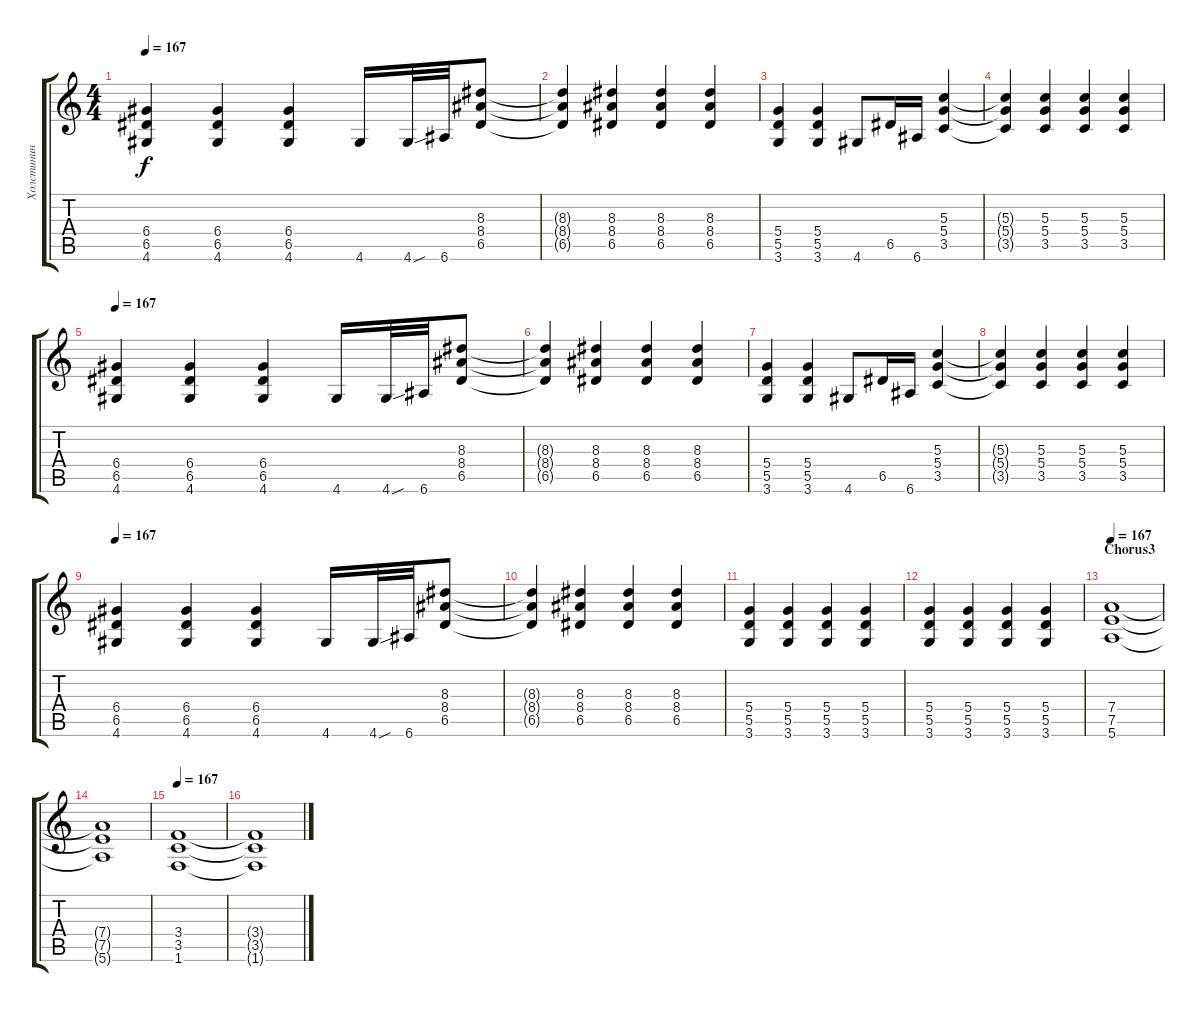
\track ("Холстинин" "Холстинин") {instrument distortionguitar}
\staff {score tabs}
\tuning (E4 B3 G3 D3 A2 E2) {hide}
\ts (4 4)
\tempo 167
\clef g2
\ks c
(6.4 6.5 4.6).4{dy f} (6.4 6.5 4.6).4 (6.4 6.5 4.6).4 4.6.16 4.6{sou}.32 6.6.32 (8.3 8.4 6.5).8 |
(8.3{t} 8.4{t} 6.5{t}).4 (8.3 8.4 6.5).4 (8.3 8.4 6.5).4 (8.3 8.4 6.5).4 |
(5.4 5.5 3.6).4 (5.4 5.5 3.6).4 4.6.8 6.5.16 6.6.16 (5.3 5.4 3.5).4 |
(5.3{t} 5.4{t} 3.5{t}).4 (5.3 5.4 3.5).4 (5.3 5.4 3.5).4 (5.3 5.4 3.5).4 |
\tempo 167
(6.4 6.5 4.6).4 (6.4 6.5 4.6).4 (6.4 6.5 4.6).4 4.6.16 4.6{sou}.32 6.6.32 (8.3 8.4 6.5).8 |
(8.3{t} 8.4{t} 6.5{t}).4 (8.3 8.4 6.5).4 (8.3 8.4 6.5).4 (8.3 8.4 6.5).4 |
(5.4 5.5 3.6).4 (5.4 5.5 3.6).4 4.6.8 6.5.16 6.6.16 (5.3 5.4 3.5).4 |
(5.3{t} 5.4{t} 3.5{t}).4 (5.3 5.4 3.5).4 (5.3 5.4 3.5).4 (5.3 5.4 3.5).4 |
\tempo 167
(6.4 6.5 4.6).4 (6.4 6.5 4.6).4 (6.4 6.5 4.6).4 4.6.16 4.6{sou}.32 6.6.32 (8.3 8.4 6.5).8 |
(8.3{t} 8.4{t} 6.5{t}).4 (8.3 8.4 6.5).4 (8.3 8.4 6.5).4 (8.3 8.4 6.5).4 |
(5.4 5.5 3.6).4 (5.4 5.5 3.6).4 (5.4 5.5 3.6).4 (5.4 5.5 3.6).4 |
(5.4 5.5 3.6).4 (5.4 5.5 3.6).4 (5.4 5.5 3.6).4 (5.4 5.5 3.6).4 |
\section ("" "Chorus3")
\tempo 167
(7.4 7.5 5.6).1 |
(7.4{t} 7.5{t} 5.6{t}).1 |
\tempo 167
(3.4 3.5 1.6).1 |
(3.4{t} 3.5{t} 1.6{t}).1
